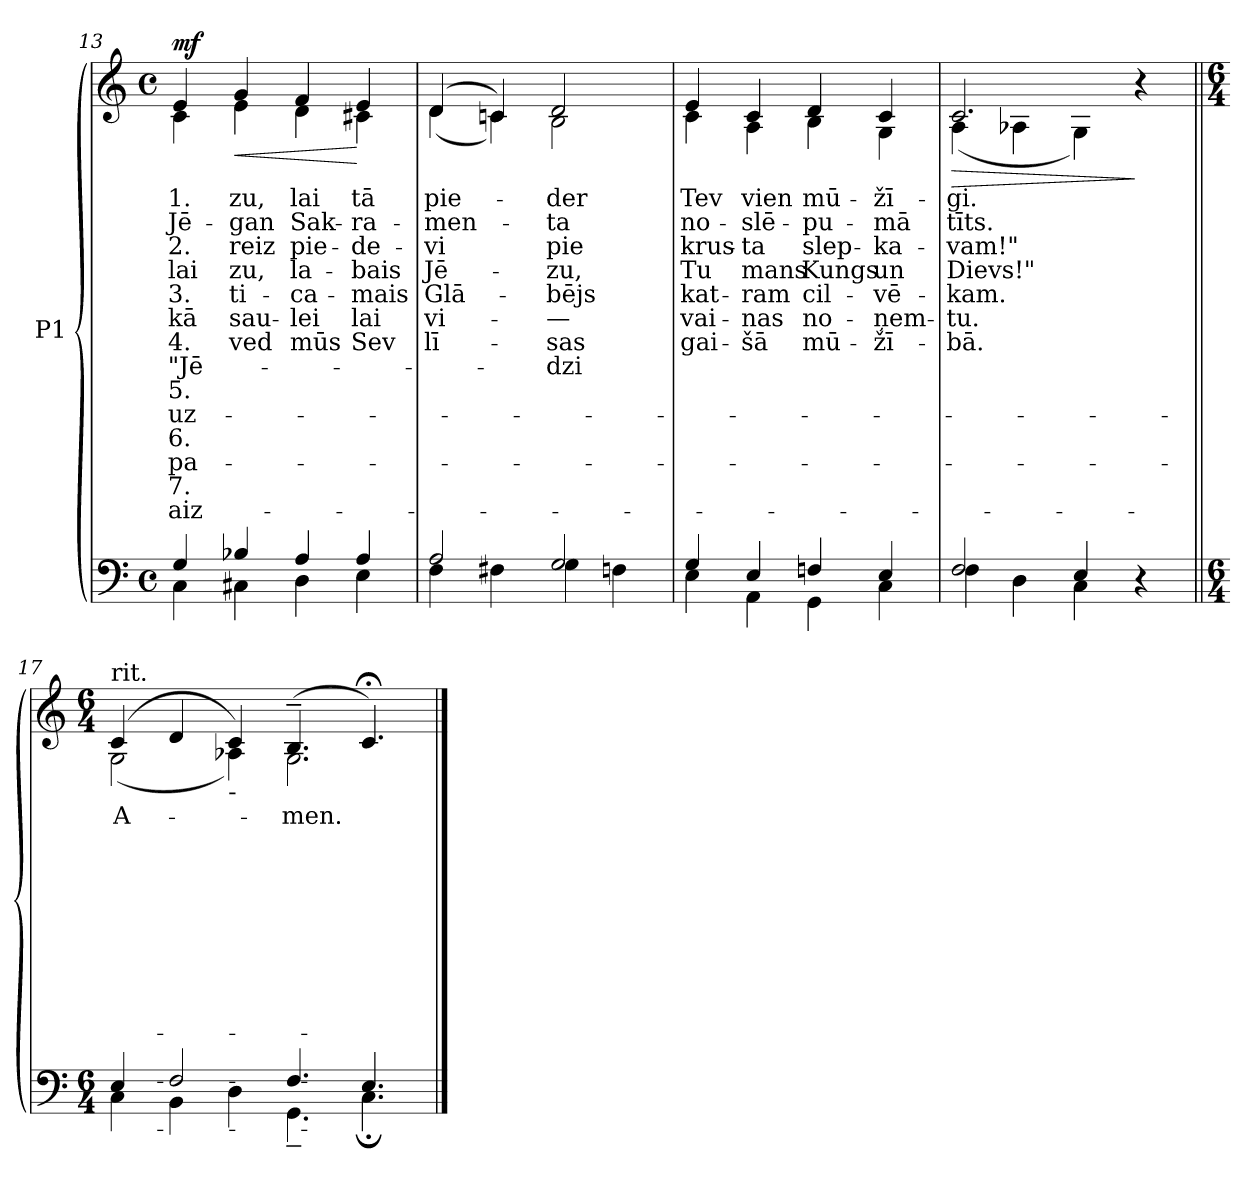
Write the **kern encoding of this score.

**kern	**kern	**text	**text	**text	**text	**text	**text	**text	**text	**text	**text	**text	**text	**text	**text	**dynam
*part1	*part1	*part1	*part1	*part1	*part1	*part1	*part1	*part1	*part1	*part1	*part1	*part1	*part1	*part1	*part1	*part1
*staff2	*staff1	*staff1	*staff1	*staff1	*staff1	*staff1	*staff1	*staff1	*staff1	*staff1	*staff1	*staff1	*staff1	*staff1	*staff1	*staff1/2
*I"P1	*	*	*	*	*	*	*	*	*	*	*	*	*	*	*	*
!!LO:LB:g=z
*clefF4	*clefG2	*	*	*	*	*	*	*	*	*	*	*	*	*	*	*
*k[]	*k[]	*	*	*	*	*	*	*	*	*	*	*	*	*	*	*
*C:	*C:	*	*	*	*	*	*	*	*	*	*	*	*	*	*	*
*M4/4	*M4/4	*	*	*	*	*	*	*	*	*	*	*	*	*	*	*
*met(c)	*met(c)	*	*	*	*	*	*	*	*	*	*	*	*	*	*	*
=13	=13	=13	=13	=13	=13	=13	=13	=13	=13	=13	=13	=13	=13	=13	=13	=13
*^	*	*	*	*	*	*	*	*	*	*	*	*	*	*	*	*
!	!	!	!LO:LY:b:color=#000000	!LO:LY:b:color=#000000	!LO:LY:b:color=#000000	!LO:LY:b:color=#000000	!LO:LY:b:color=#000000	!LO:LY:b:color=#000000	!LO:LY:b:color=#000000	!LO:LY:b:color=#000000	!LO:LY:b:color=#000000	!LO:LY:b:color=#000000	!LO:LY:b:color=#000000	!LO:LY:b:color=#000000	!LO:LY:b:color=#000000	!LO:LY:b:color=#000000	!
*	*	*^	*	*	*	*	*	*	*	*	*	*	*	*	*	*	*
4Gi/	4Ci\	4ei/	4ci\	1.	Jē-	2.	lai	3.	kā	4.	"Jē-	5.	uz-	6.	pa-	7.	-aiz-	mf
!	!	!	!	!LO:LY:b:color=#000000	!LO:LY:b:color=#000000	!LO:LY:b:color=#000000	!LO:LY:b:color=#000000	!LO:LY:b:color=#000000	!LO:LY:b:color=#000000	!LO:LY:b:color=#000000	!	!	!	!	!	!	!	!LO:HP:b
4B-Xi/	4C#Xi\	4gi/	4ei\	-zu,	gan	reiz	-zu,	-ti-	-sau-	-ved	.	.	.	.	.	.	.	<
!	!	!	!	!LO:LY:b:color=#000000	!LO:LY:b:color=#000000	!LO:LY:b:color=#000000	!LO:LY:b:color=#000000	!LO:LY:b:color=#000000	!LO:LY:b:color=#000000	!LO:LY:b:color=#000000	!	!	!	!	!	!	!	!
4Ai/	4Di\	4fi/	4di\	lai	Sak-	pie-	la-	-ca-	lei	mūs	.	.	.	.	.	.	.	.
!	!	!	!	!LO:LY:b:color=#000000	!LO:LY:b:color=#000000	!LO:LY:b:color=#000000	!LO:LY:b:color=#000000	!LO:LY:b:color=#000000	!LO:LY:b:color=#000000	!LO:LY:b:color=#000000	!	!	!	!	!	!	!	!
4Ai/	4Ei\	4ei/	4c#Xi\	tā	-ra-	-de-	-bais	-mais	lai	Sev	.	.	.	.	.	.	.	[
=14	=14	=14	=14	=14	=14	=14	=14	=14	=14	=14	=14	=14	=14	=14	=14	=14	=14	=14
!	!	!	!	!LO:LY:b:color=#000000	!LO:LY:b:color=#000000	!LO:LY:b:color=#000000	!LO:LY:b:color=#000000	!LO:LY:b:color=#000000	!LO:LY:b:color=#000000	!LO:LY:b:color=#000000	!	!	!	!	!	!	!	!
2Ai/	4Fi\	(4di/	(4di\	pie-	-men-	-vi	Jē-	Glā-	vi-	-lī-	.	.	.	.	.	.	.	.
.	4F#Xi\	4cni/)	4ci\)	.	.	.	.	.	.	.	.	.	.	.	.	.	.	.
!	!	!	!	!LO:LY:b:color=#000000	!LO:LY:b:color=#000000	!LO:LY:b:color=#000000	!LO:LY:b:color=#000000	!LO:LY:b:color=#000000	!LO:LY:b:color=#000000	!LO:LY:b:color=#000000	!LO:LY:b:color=#000000	!	!	!	!	!	!	!
2Gi/	4Gi\	2di/	2Bi\	-der	-ta	pie	-zu,	-bējs	—	-sas	dzi	.	.	.	.	.	.	.
.	4Fni\	.	.	.	.	.	.	.	.	.	.	.	.	.	.	.	.	.
=15	=15	=15	=15	=15	=15	=15	=15	=15	=15	=15	=15	=15	=15	=15	=15	=15	=15	=15
!	!	!	!	!LO:LY:b:color=#000000	!LO:LY:b:color=#000000	!LO:LY:b:color=#000000	!LO:LY:b:color=#000000	!LO:LY:b:color=#000000	!LO:LY:b:color=#000000	!LO:LY:b:color=#000000	!	!	!	!	!	!	!	!
4Gi/	4Ei\	4ei/	4ci\	Tev	no-	krus-	Tu	kat-	vai-	-gai-	.	.	.	.	.	.	.	.
!	!	!	!	!LO:LY:b:color=#000000	!LO:LY:b:color=#000000	!LO:LY:b:color=#000000	!LO:LY:b:color=#000000	!LO:LY:b:color=#000000	!LO:LY:b:color=#000000	!LO:LY:b:color=#000000	!	!	!	!	!	!	!	!
4Ei/	4AAi\	4ci/	4Ai\	vien	-slē-	-ta	mans	-ram	-nas	šā	.	.	.	.	.	.	.	.
!	!	!	!	!LO:LY:b:color=#000000	!LO:LY:b:color=#000000	!LO:LY:b:color=#000000	!LO:LY:b:color=#000000	!LO:LY:b:color=#000000	!LO:LY:b:color=#000000	!LO:LY:b:color=#000000	!	!	!	!	!	!	!	!
4Fni/	4GGi\	4di/	4Bi\	mū-	-pu-	slep-	Kungs	cil-	no-	-mū-	.	.	.	.	.	.	.	.
!	!	!	!	!LO:LY:b:color=#000000	!LO:LY:b:color=#000000	!LO:LY:b:color=#000000	!LO:LY:b:color=#000000	!LO:LY:b:color=#000000	!LO:LY:b:color=#000000	!LO:LY:b:color=#000000	!	!	!	!	!	!	!	!
4Ei/	4Ci\	4ci/	4Gi\	-žī-	-mā	-ka-	un	-vē-	-ņem-	-žī-	.	.	.	.	.	.	.	.
=16	=16	=16	=16	=16	=16	=16	=16	=16	=16	=16	=16	=16	=16	=16	=16	=16	=16	=16
!	!	!	!	!LO:LY:b:color=#000000	!LO:LY:b:color=#000000	!LO:LY:b:color=#000000	!LO:LY:b:color=#000000	!LO:LY:b:color=#000000	!LO:LY:b:color=#000000	!LO:LY:b:color=#000000	!	!	!	!	!	!	!	!LO:HP:b
2Fi/	4Fi\	2.ci/	(4Ai\	-gi.	tīts.	-vam!"	Dievs!"	-kam.	-tu.	bā.	.	.	.	.	.	.	.	>
.	4Di\	.	4A-Xi\	.	.	.	.	.	.	.	.	.	.	.	.	.	.	.
4Ei/	4Ci\	.	4Gi\)	.	.	.	.	.	.	.	.	.	.	.	.	.	.	.
!	!	!	!	!LO:LY:b:color=#000000	!LO:LY:b:color=#000000	!LO:LY:b:color=#000000	!LO:LY:b:color=#000000	!LO:LY:b:color=#000000	!LO:LY:b:color=#000000	!	!	!	!	!	!	!	!	!
4r	4ryy	4r	4ryy	2.	3.	4.	5.	6.	7.	.	.	.	.	.	.	.	.	]
=17||	=17||	=17||	=17||	=17||	=17||	=17||	=17||	=17||	=17||	=17||	=17||	=17||	=17||	=17||	=17||	=17||	=17||	=17||
*M6/4	*	*M6/4	*	*	*	*	*	*	*	*	*	*	*	*	*	*	*	*
!	!	!LO:TX:t=rit.	!	!	!	!	!	!	!	!	!	!	!	!	!	!	!	!
!	!	!	!	!LO:LY:b:color=#000000	!	!	!	!	!	!	!	!	!	!	!	!	!	!
4Ei/	4Ci\	(4ci/	(2Gi\	A-	.	.	.	.	.	.	.	.	.	.	.	.	.	.
2Fi/	4BBi\	4di/	.	.	.	.	.	.	.	.	.	.	.	.	.	.	.	.
!	!	!LO:TX:b:t=-	!	!	!	!	!	!	!	!	!	!	!	!	!	!	!	!
.	4Di\	4ci/)	4A-Xi\)	.	.	.	.	.	.	.	.	.	.	.	.	.	.	.
!	!	!	!	!LO:LY:b:color=#000000	!	!	!	!	!	!	!	!	!	!	!	!	!	!
4.Fi/	4.GG~i\	(4.B~i/	2.Gi\	-men.	.	.	.	.	.	.	.	.	.	.	.	.	.	.
4.Ei/	4.C;i\	4.c;i/)	.	.	.	.	.	.	.	.	.	.	.	.	.	.	.	.
*v	*v	*	*	*	*	*	*	*	*	*	*	*	*	*	*	*	*	*
*	*v	*v	*	*	*	*	*	*	*	*	*	*	*	*	*	*	*
==	==	==	==	==	==	==	==	==	==	==	==	==	==	==	==	==
*-	*-	*-	*-	*-	*-	*-	*-	*-	*-	*-	*-	*-	*-	*-	*-	*-
